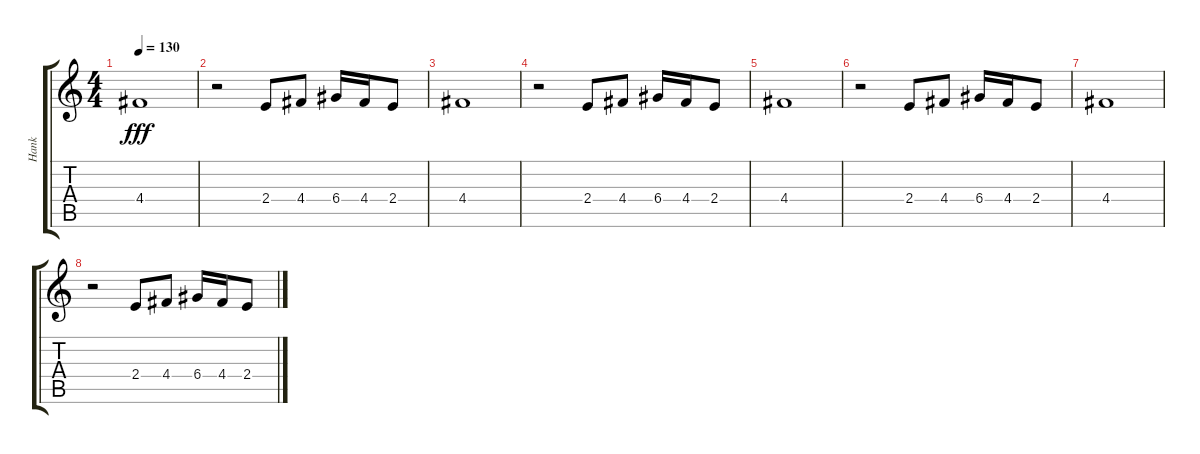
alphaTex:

\track ("Hank" "Hank") {instrument electricguitarclean}
\staff {score tabs}
\tuning (E4 B3 G3 D3 A2 E2) {hide}
\ts (4 4)
\tempo 130
\clef g2
\ks c
4.4.1{dy fff} |
r.2 2.4.8 4.4.8 6.4.16 4.4.16 2.4.8 |
4.4.1 |
r.2 2.4.8 4.4.8 6.4.16 4.4.16 2.4.8 |
4.4.1 |
r.2 2.4.8 4.4.8 6.4.16 4.4.16 2.4.8 |
4.4.1 |
r.2 2.4.8 4.4.8 6.4.16 4.4.16 2.4.8
